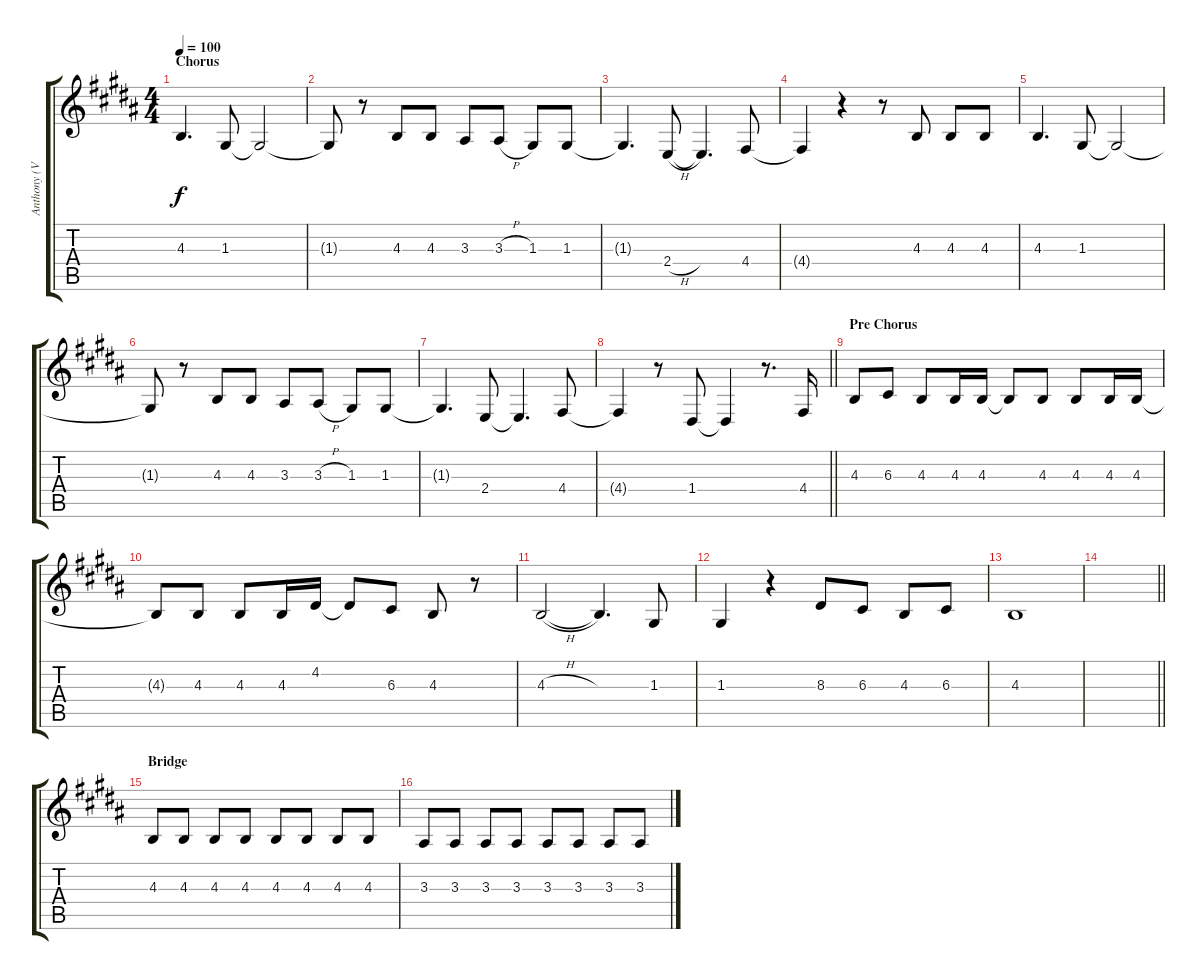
\track ("Anthony (Vocals)" "Anthony (V") {instrument altosax}
\staff {score tabs}
\tuning (E4 B3 G3 D3 A2 E2) {hide}
\ts (4 4)
\section ("" "Chorus")
\tempo 100
\clef g2
\ks b
4.3.4{d dy f} 1.3.8 1.3{t}.2 |
1.3{t}.8 r.8 4.3.8 4.3.8 3.3.8 3.3{h}.8 1.3.8 1.3.8 |
1.3{t}.4{d} 2.4{h}.8 2.4{t}.4{d} 4.4.8 |
4.4{t}.4 r.4 r.8 4.3.8 4.3.8 4.3.8 |
4.3.4{d} 1.3.8 1.3{t}.2 |
1.3{t}.8 r.8 4.3.8 4.3.8 3.3.8 3.3{h}.8 1.3.8 1.3.8 |
1.3{t}.4{d} 2.4.8 2.4{t}.4{d} 4.4.8 |
\barLineRight lightlight
4.4{t}.4 r.8 1.4.8 1.4{t}.4 r.8{d} 4.4.16 |
\section ("" "Pre Chorus")
4.3.8 6.3.8 4.3.8 4.3.16 4.3.16 4.3{t}.8 4.3.8 4.3.8 4.3.16 4.3.16 |
4.3{t}.8 4.3.8 4.3.8 4.3.16 4.2.16 4.2{t}.8 6.3.8 4.3.8 r.8 |
4.3{h}.2 4.3{t}.4{d} 1.3.8 |
1.3.4 r.4 8.3.8 6.3.8 4.3.8 6.3.8 |
4.3.1 |
\barLineRight lightlight
|
\section ("" "Bridge")
4.3.8 4.3.8 4.3.8 4.3.8 4.3.8 4.3.8 4.3.8 4.3.8 |
3.3.8 3.3.8 3.3.8 3.3.8 3.3.8 3.3.8 3.3.8 3.3.8
